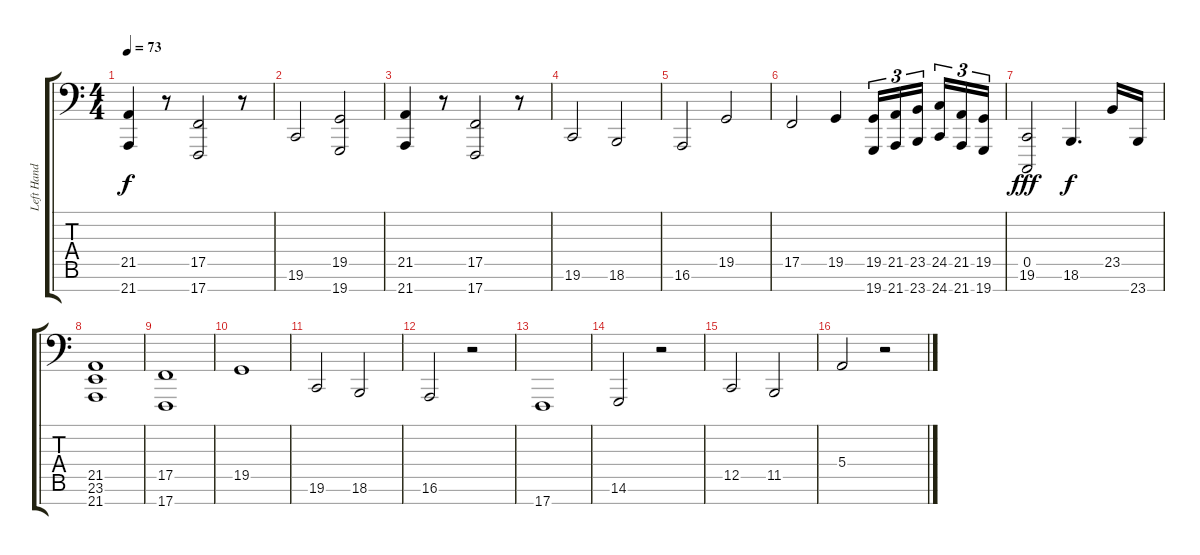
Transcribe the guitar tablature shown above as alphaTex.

\track ("Left Hand" "Left Hand") {instrument acousticgrandpiano}
\staff {score tabs}
\tuning (C4 D3 F2 E2 C1 F0 C0) {hide}
\ts (4 4)
\tempo 73
\clef f4
\ks c
(21.5 21.7).4{dy f} r.8 (17.5 17.7).2 r.8 |
19.6.2 (19.5 19.7).2 |
(21.5 21.7).4 r.8 (17.5 17.7).2 r.8 |
19.6.2 18.6.2 |
16.6.2 19.5.2 |
17.5.2 19.5.4 (19.5 19.7).16{tu (3 2)} (21.5 21.7).16{tu (3 2)} (23.5 23.7).16{tu (3 2) beam splitsecondary} (24.5 24.7).16{tu (3 2)} (21.5 21.7).16{tu (3 2)} (19.5 19.7).16{tu (3 2)} |
(0.5 19.6).2{dy fff} 18.6.4{d dy f} 23.5.16 23.7.16 |
(21.5 23.6 21.7).1 |
(17.5 17.7).1 |
19.5.1 |
19.6.2 18.6.2 |
16.6.2 r.2 |
17.7.1 |
14.6.2 r.2 |
12.5.2 11.5.2 |
5.4.2 r.2
